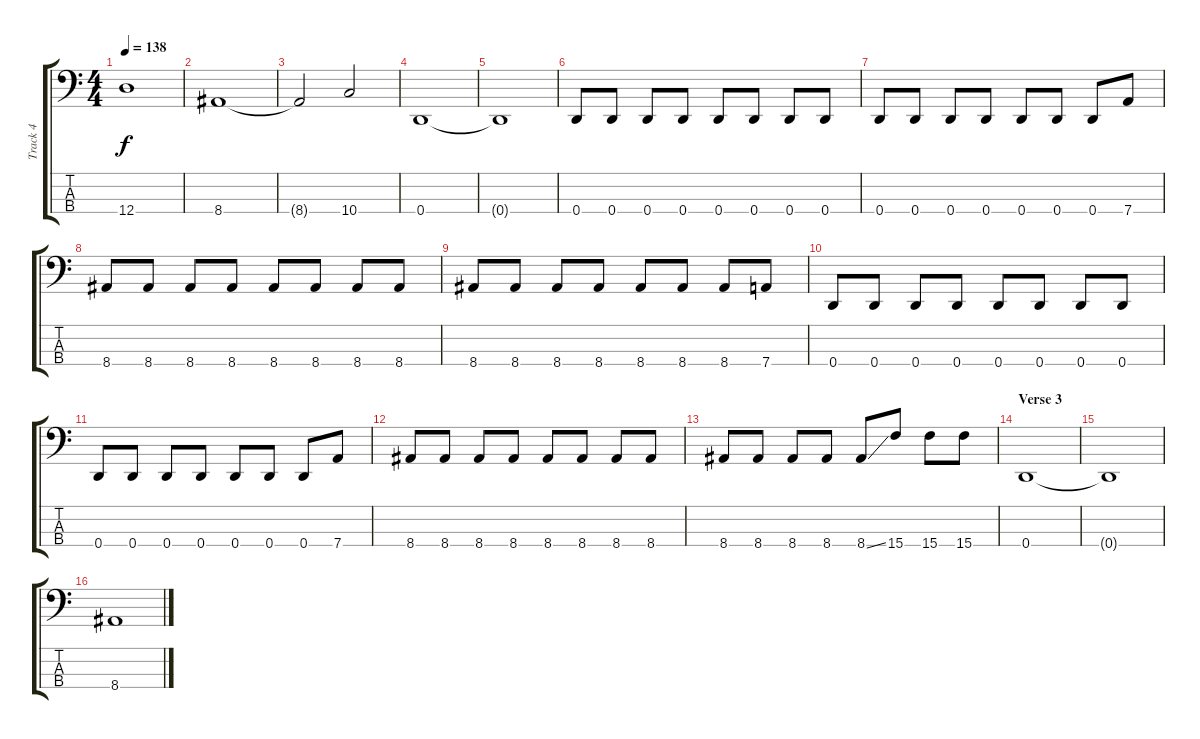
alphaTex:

\track ("Track 4" "Track 4") {instrument electricbassfinger}
\staff {score tabs}
\tuning (G2 D2 A1 D1) {hide}
\ts (4 4)
\tempo 138
\clef f4
\ks c
12.4{t}.1{dy f} |
8.4.1 |
8.4{t}.2 10.4.2 |
0.4.1 |
0.4{t}.1 |
0.4.8 0.4.8 0.4.8 0.4.8 0.4.8 0.4.8 0.4.8 0.4.8 |
0.4.8 0.4.8 0.4.8 0.4.8 0.4.8 0.4.8 0.4.8 7.4.8 |
8.4.8 8.4.8 8.4.8 8.4.8 8.4.8 8.4.8 8.4.8 8.4.8 |
8.4.8 8.4.8 8.4.8 8.4.8 8.4.8 8.4.8 8.4.8 7.4.8 |
0.4.8 0.4.8 0.4.8 0.4.8 0.4.8 0.4.8 0.4.8 0.4.8 |
0.4.8 0.4.8 0.4.8 0.4.8 0.4.8 0.4.8 0.4.8 7.4.8 |
8.4.8 8.4.8 8.4.8 8.4.8 8.4.8 8.4.8 8.4.8 8.4.8 |
8.4.8 8.4.8 8.4.8 8.4.8 8.4{ss}.8 15.4.8 15.4.8 15.4.8 |
\section ("" "Verse 3")
0.4.1 |
0.4{t}.1 |
8.4.1
